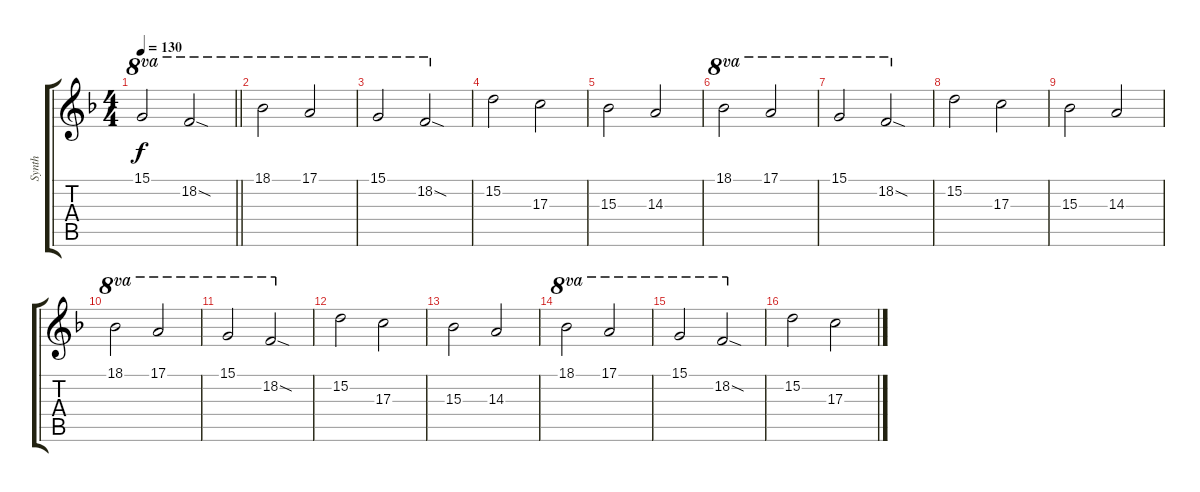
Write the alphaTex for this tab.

\track ("Synth" "Synth") {instrument synthstrings1}
\staff {score tabs}
\tuning (E4 B3 G3 D3 A2 E2) {hide}
\ts (4 4)
\tempo 130
\clef g2
\barLineRight lightlight
\ks f
15.1.2{ot 8va dy f} 18.2{sod}.2{ot 8va} |
18.1.2{ot 8va} 17.1.2{ot 8va} |
15.1.2{ot 8va} 18.2{sod}.2{ot 8va} |
15.2.2 17.3.2 |
15.3.2 14.3.2 |
18.1.2{ot 8va} 17.1.2{ot 8va} |
15.1.2{ot 8va} 18.2{sod}.2{ot 8va} |
15.2.2 17.3.2 |
15.3.2 14.3.2 |
18.1.2{ot 8va} 17.1.2{ot 8va} |
15.1.2{ot 8va} 18.2{sod}.2{ot 8va} |
15.2.2 17.3.2 |
15.3.2 14.3.2 |
18.1.2{ot 8va} 17.1.2{ot 8va} |
15.1.2{ot 8va} 18.2{sod}.2{ot 8va} |
15.2.2 17.3.2
